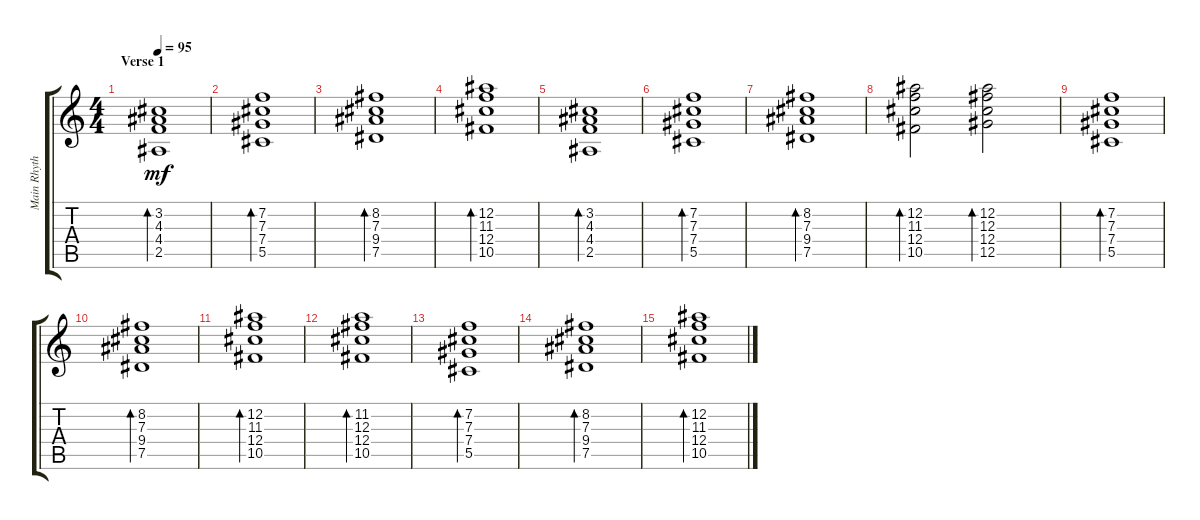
\track ("Main Rhythm Guitar" "Main Rhyth") {instrument electricguitarclean}
\staff {score tabs}
\tuning (Eb4 Bb3 Gb3 Db3 Ab2 Db2) {hide}
\ts (4 4)
\section ("" "Verse 1")
\tempo 95
\clef g2
\ks c
(3.2 4.3 4.4 2.5).1{bd 120 dy mf instrument electricguitarclean} |
(7.2 7.3 7.4 5.5).1{bd 120} |
(8.2 7.3 9.4 7.5).1{bd 120} |
(12.2 11.3 12.4 10.5).1{bd 120} |
(3.2 4.3 4.4 2.5).1{bd 120} |
(7.2 7.3 7.4 5.5).1{bd 120} |
(8.2 7.3 9.4 7.5).1{bd 120} |
(12.2 11.3 12.4 10.5).2{bd 120} (12.2 12.3 12.4 12.5).2{bd 120} |
(7.2 7.3 7.4 5.5).1{bd 120} |
(8.2 7.3 9.4 7.5).1{bd 120} |
(12.2 11.3 12.4 10.5).1{bd 120} |
(11.2 12.3 12.4 10.5).1{bd 120} |
(7.2 7.3 7.4 5.5).1{bd 120} |
(8.2 7.3 9.4 7.5).1{bd 120} |
(12.2 11.3 12.4 10.5).1{bd 120}
